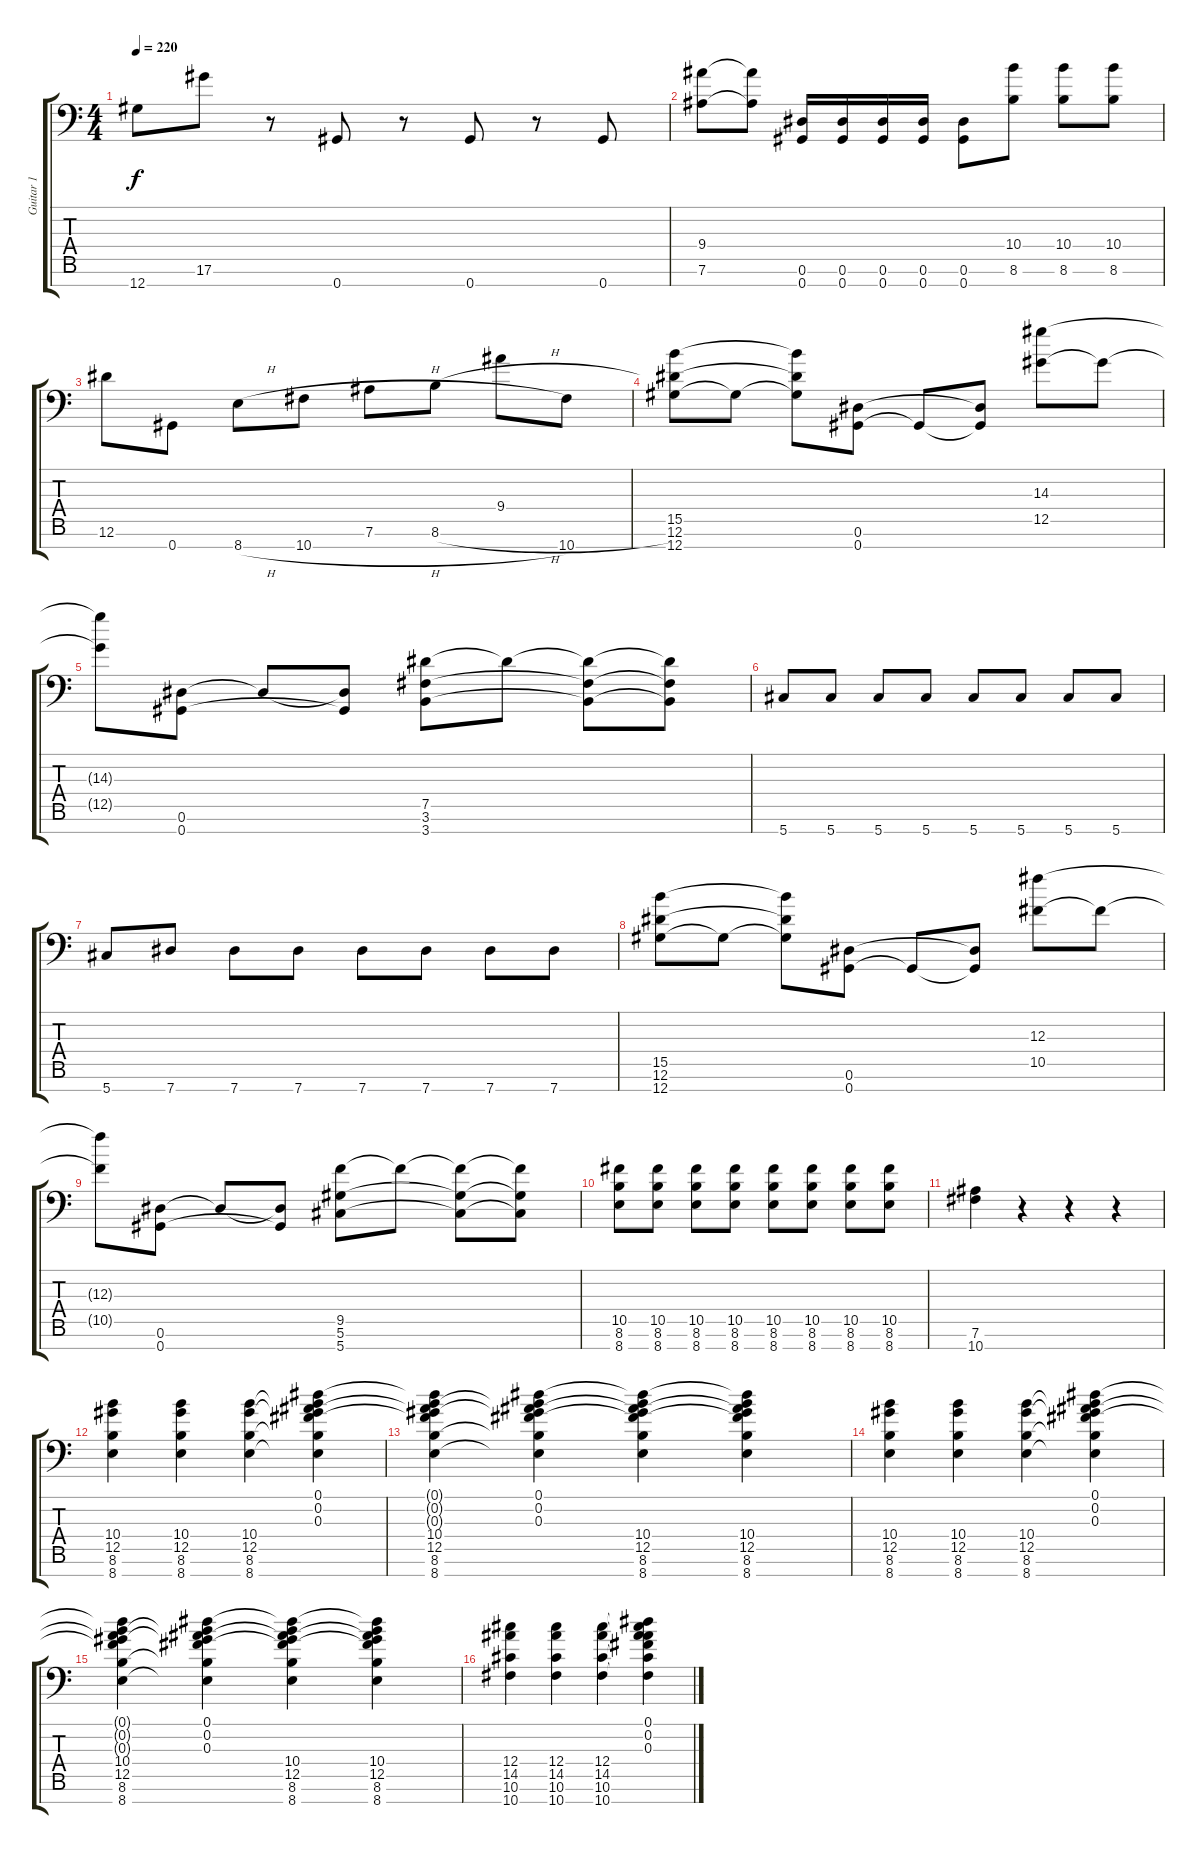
\track ("Guitar 1" "Guitar 1") {instrument overdrivenguitar}
\staff {score tabs}
\tuning (Eb4 Bb3 Gb3 Db3 Ab2 Eb2 Ab1) {hide}
\ts (4 4)
\tempo 220
\clef f4
\ks c
12.7.8{dy f} 17.6.8 r.8 0.7.8 r.8 0.7.8 r.8 0.7.8 |
(9.4 7.6).8 (9.4{t} 7.6{t}).8 (0.6 0.7).16 (0.6 0.7).16 (0.6 0.7).16 (0.6 0.7).16 (0.6 0.7).8 (10.4 8.6).8 (10.4 8.6).8 (10.4 8.6).8 |
12.6.8 0.7.8 8.7{h}.8 10.7{h}.8 7.6.8 8.6{h}.8 9.4.8 10.7.8 |
(15.5 12.6 12.7).8 12.7{t}.8 (15.5{t} 12.6{t} 12.7{t}).8 (0.6 0.7).8 0.7{t}.8 (0.6{t} 0.7{t}).8 (14.3 12.5).8 12.5{t}.8 |
(14.3{t} 12.5{t}).8 (0.6 0.7).8 0.6{t}.8 (0.6{t} 0.7{t}).8 (7.5 3.6 3.7).8 7.5{t}.8 (7.5{t} 3.6{t} 3.7{t}).8 (7.5{t} 3.6{t} 3.7{t}).8 |
5.7.8 5.7.8 5.7.8 5.7.8 5.7.8 5.7.8 5.7.8 5.7.8 |
5.7.8 7.7.8 7.7.8 7.7.8 7.7.8 7.7.8 7.7.8 7.7.8 |
(15.5 12.6 12.7).8 12.7{t}.8 (15.5{t} 12.6{t} 12.7{t}).8 (0.6 0.7).8 0.7{t}.8 (0.6{t} 0.7{t}).8 (12.3 10.5).8 10.5{t}.8 |
(12.3{t} 10.5{t}).8 (0.6 0.7).8 0.6{t}.8 (0.6{t} 0.7{t}).8 (9.5 5.6 5.7).8 9.5{t}.8 (9.5{t} 5.6{t} 5.7{t}).8 (9.5{t} 5.6{t} 5.7{t}).8 |
(10.5 8.6 8.7).8 (10.5 8.6 8.7).8 (10.5 8.6 8.7).8 (10.5 8.6 8.7).8 (10.5 8.6 8.7).8 (10.5 8.6 8.7).8 (10.5 8.6 8.7).8 (10.5 8.6 8.7).8 |
(7.6 10.7).4 r.4 r.4 r.4 |
(10.4 12.5 8.6 8.7).4 (10.4 12.5 8.6 8.7).4 (10.4 12.5 8.6 8.7).4 (0.1 0.2 0.3 10.4{t} 12.5{t} 8.6{t} 8.7{t}).4 |
(0.1{t} 0.2{t} 0.3{t} 10.4 12.5 8.6 8.7).4 (0.1 0.2 0.3 10.4{t} 12.5{t} 8.6{t} 8.7{t}).4 (0.1{t} 0.2{t} 0.3{t} 10.4 12.5 8.6 8.7).4 (0.1{t} 0.2{t} 0.3{t} 10.4 12.5 8.6 8.7).4 |
(10.4 12.5 8.6 8.7).4 (10.4 12.5 8.6 8.7).4 (10.4 12.5 8.6 8.7).4 (0.1 0.2 0.3 10.4{t} 12.5{t} 8.6{t} 8.7{t}).4 |
(0.1{t} 0.2{t} 0.3{t} 10.4 12.5 8.6 8.7).4 (0.1 0.2 0.3 10.4{t} 12.5{t} 8.6{t} 8.7{t}).4 (0.1{t} 0.2{t} 0.3{t} 10.4 12.5 8.6 8.7).4 (0.1{t} 0.2{t} 0.3{t} 10.4 12.5 8.6 8.7).4 |
(12.4 14.5 10.6 10.7).4 (12.4 14.5 10.6 10.7).4 (12.4 14.5 10.6 10.7).4 (0.1 0.2 0.3 12.4{t} 14.5{t} 10.6{t} 10.7{t}).4
